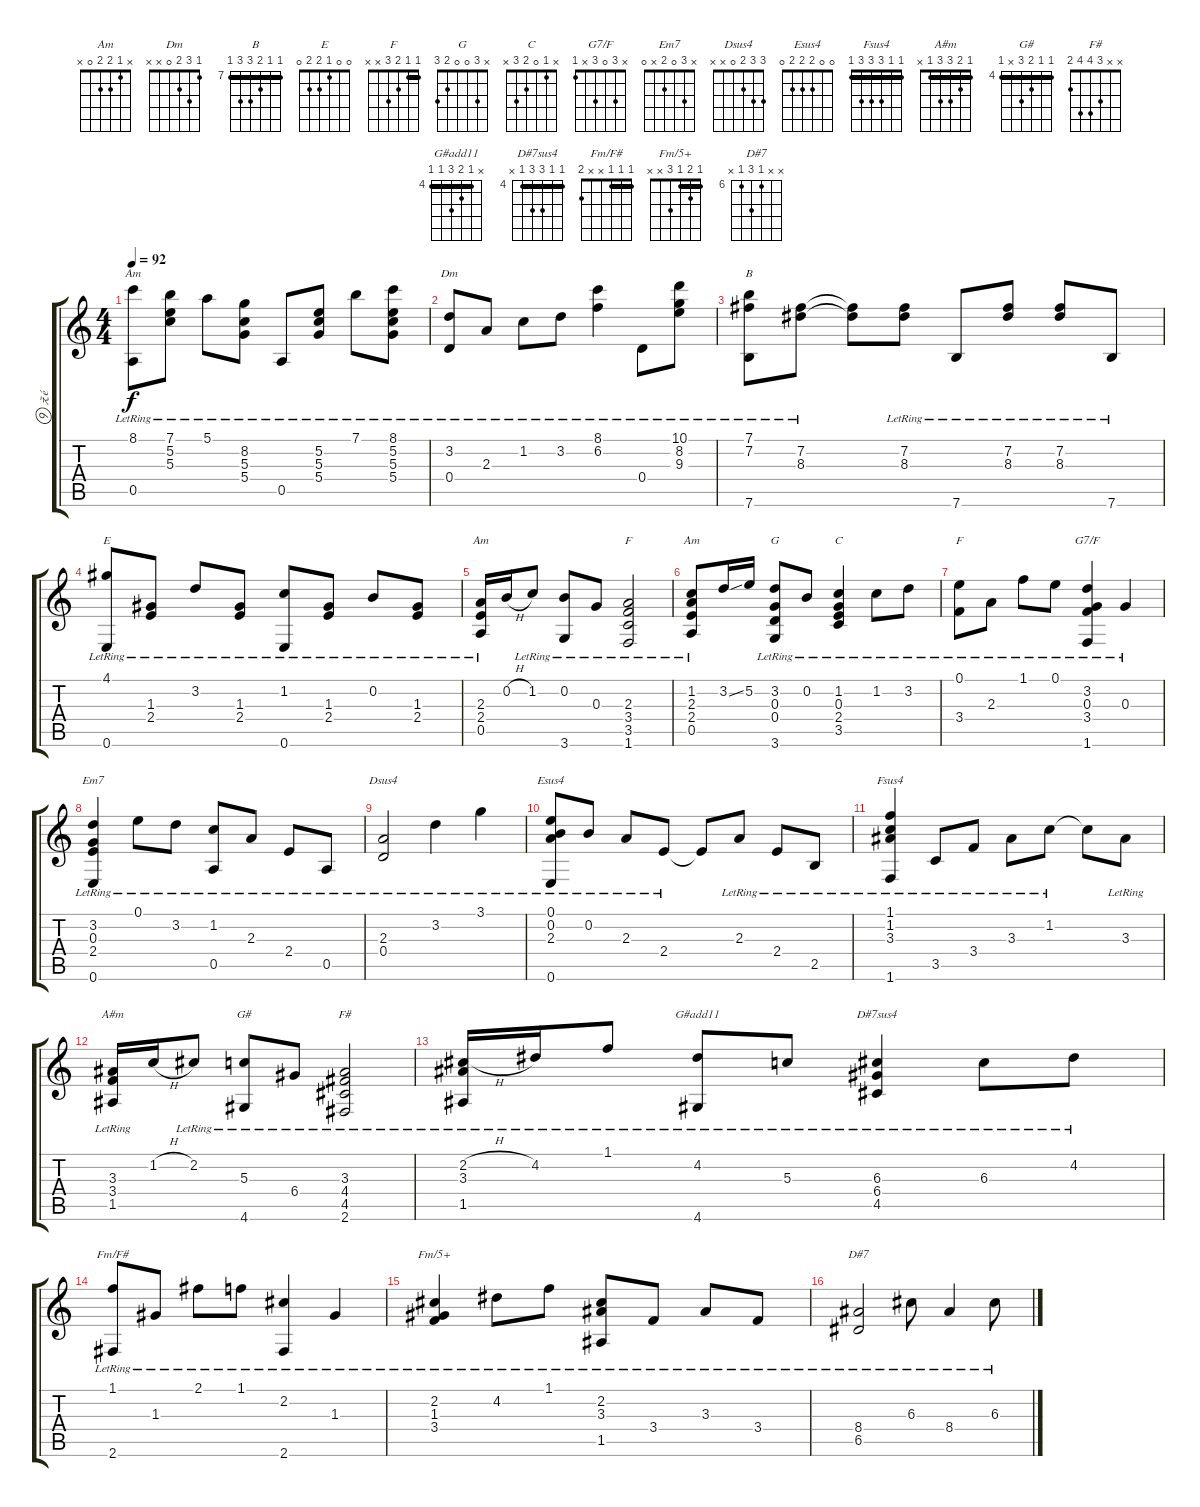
\track ("ぇé" "ぇé") {instrument acousticguitarnylon}
\staff {score tabs}
\tuning (E4 B3 G3 D3 A2 E2) {hide}
\chord ("Am" 8 5 5 7 0 x) {firstfret 5 barre 5}
\chord ("Dm" 1 3 2 0 x x)
\chord ("B" 7 7 8 9 9 7) {firstfret 7 barre 7}
\chord ("E" 0 0 1 2 2 0)
\chord ("Am" 0 1 2 2 0 x)
\chord ("F" 1 1 2 3 3 1) {barre 1}
\chord ("Am" x 1 2 2 0 x)
\chord ("G" x 3 0 0 2 3)
\chord ("C" x 1 0 2 3 x)
\chord ("F" 1 1 2 3 x x) {barre 1}
\chord ("G7/F" x 3 0 3 x 1)
\chord ("Em7" x 3 0 2 x 0)
\chord ("Dsus4" 3 3 2 0 x x)
\chord ("Esus4" 0 0 2 2 2 0)
\chord ("Fsus4" 1 1 3 3 3 1) {barre 1}
\chord ("A#m" 1 2 3 3 1 x) {barre 1}
\chord ("G#" 4 4 5 6 x 4) {firstfret 4 barre 4}
\chord ("F#" x x 3 4 4 2)
\chord ("G#add11" x 4 5 6 4 4) {firstfret 4 barre 4}
\chord ("D#7sus4" 4 4 6 6 4 x) {firstfret 4 barre 4}
\chord ("Fm/F#" 1 1 1 x x 2) {barre 1}
\chord ("Fm/5+" 1 2 1 3 x x) {barre 1}
\chord ("D#7" x x 6 8 6 x) {firstfret 6}
\ts (4 4)
\tempo 92
\clef g2
\ks c
(8.1{lr} 0.5{lr}).8{ch "Am" dy f} (7.1{lr} 5.2{lr} 5.3{lr}).8 5.1{lr}.8 (8.2{lr} 5.3{lr} 5.4{lr}).8 0.5{lr}.8 (5.2{lr} 5.3{lr} 5.4{lr}).8 7.1{lr}.8 (8.1{lr} 5.2{lr} 5.3{lr} 5.4{lr}).8 |
(3.2{lr} 0.4{lr}).8{ch "Dm"} 2.3{lr}.8 1.2{lr}.8 3.2{lr}.8 (8.1{lr} 6.2{lr}).4 0.4{lr}.8 (10.1{lr} 8.2{lr} 9.3{lr}).8 |
(7.1{lr} 7.2{lr} 7.6{lr}).8{ch "B"} (7.2{lr} 8.3{lr}).8 (7.2{t} 8.3{t}).8 (7.2{lr} 8.3{lr}).8 7.6{lr}.8 (7.2{lr} 8.3{lr}).8 (7.2{lr} 8.3{lr}).8 7.6{lr}.8 |
(4.1{lr} 0.6{lr}).8{ch "E"} (1.3{lr} 2.4{lr}).8 3.2{lr}.8 (1.3{lr} 2.4{lr}).8 (1.2{lr} 0.6{lr}).8 (1.3{lr} 2.4{lr}).8 0.2{lr}.8 (1.3{lr} 2.4{lr}).8 |
(2.3{lr} 2.4{lr} 0.5{lr}).16{ch "Am"} 0.2{h}.16 1.2{lr}.8 (0.2{lr} 3.6{lr}).8 0.3{lr}.8 (2.3{lr} 3.4{lr} 3.5{lr} 1.6{lr}).2{ch "F"} |
(1.2{lr} 2.3{lr} 2.4{lr} 0.5{lr}).8{ch "Am"} 3.2{ss}.16 5.2.16 (3.2{lr} 0.3{lr} 0.4{lr} 3.6{lr}).8{ch "G"} 0.2{lr}.8 (1.2{lr} 0.3{lr} 2.4{lr} 3.5{lr}).4{ch "C"} 1.2{lr}.8 3.2{lr}.8 |
(0.1{lr} 3.4{lr}).8{ch "F"} 2.3{lr}.8 1.1{lr}.8 0.1{lr}.8 (3.2{lr} 0.3{lr} 3.4{lr} 1.6{lr}).4{ch "G7/F"} 0.3{lr}.4 |
(3.2{lr} 0.3{lr} 2.4{lr} 0.6{lr}).4{ch "Em7"} 0.1{lr}.8 3.2{lr}.8 (1.2{lr} 0.5{lr}).8 2.3{lr}.8 2.4{lr}.8 0.5{lr}.8 |
(2.3{lr} 0.4{lr}).2{ch "Dsus4"} 3.2{lr}.4 3.1{lr}.4 |
(0.1{lr} 0.2{lr} 2.3{lr} 0.6{lr}).8{ch "Esus4"} 0.2{lr}.8 2.3{lr}.8 2.4{lr}.8 2.4{t}.8 2.3{lr}.8 2.4{lr}.8 2.5{lr}.8 |
(1.1{lr} 1.2{lr} 3.3{lr} 1.6{lr}).4{ch "Fsus4"} 3.5{lr}.8 3.4{lr}.8 3.3{lr}.8 1.2{lr}.8 1.2{t}.8 3.3{lr}.8 |
(3.3{lr} 3.4{lr} 1.5{lr}).16{ch "A#m"} 1.2{h}.16 2.2{lr}.8 (5.3{lr} 4.6{lr}).8{ch "G#"} 6.4{lr}.8 (3.3{lr} 4.4{lr} 4.5{lr} 2.6{lr}).2{ch "F#"} |
(2.2{h} 3.3{lr} 1.5{lr}).16 4.2{lr}.16 1.1{lr}.8 (4.2{lr} 4.6{lr}).8{ch "G#add11"} 5.3{lr}.8 (6.3{lr} 6.4{lr} 4.5{lr}).4{ch "D#7sus4"} 6.3{lr}.8 4.2{lr}.8 |
(1.1{lr} 2.6{lr}).8{ch "Fm/F#"} 1.3{lr}.8 2.1{lr}.8 1.1{lr}.8 (2.2{lr} 2.6{lr}).4 1.3{lr}.4 |
(2.2{lr} 1.3{lr} 3.4{lr}).4{ch "Fm/5+"} 4.2{lr}.8 1.1{lr}.8 (2.2{lr} 3.3{lr} 1.5{lr}).8 3.4{lr}.8 3.3{lr}.8 3.4{lr}.8 |
(8.4{lr} 6.5{lr}).2{ch "D#7"} 6.3{lr}.8 8.4{lr}.4 6.3{lr}.8
